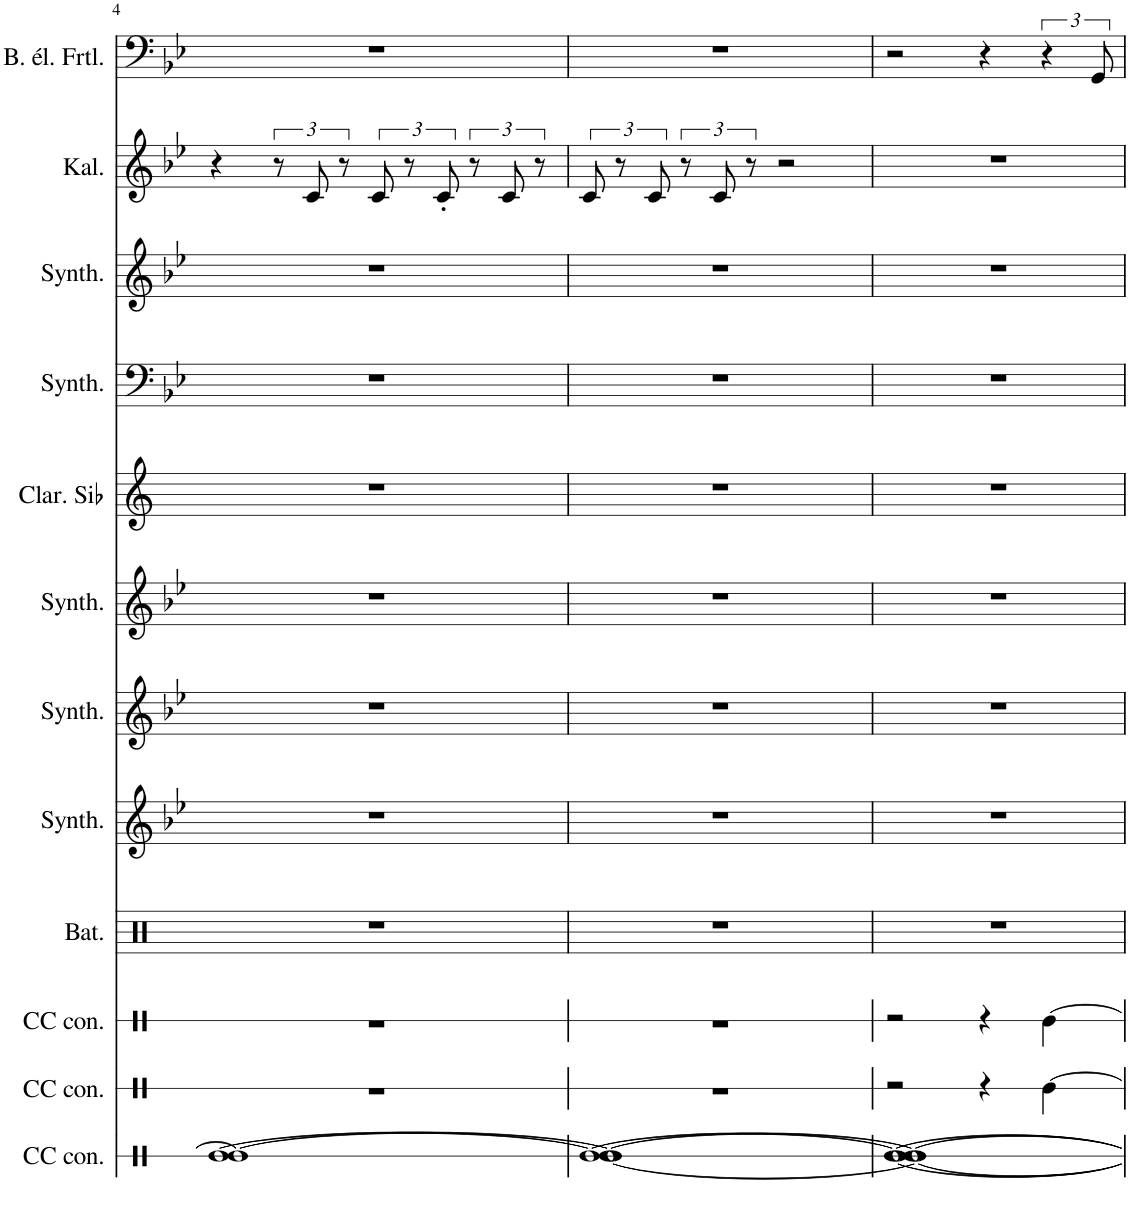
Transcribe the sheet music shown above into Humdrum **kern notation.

**kern	**kern	**kern	**kern	**kern	**kern	**kern	**kern	**kern	**kern	**kern	**kern
*part12	*part11	*part10	*part9	*part8	*part7	*part6	*part5	*part4	*part3	*part2	*part1
*staff12	*staff11	*staff10	*staff9	*staff8	*staff7	*staff6	*staff5	*staff4	*staff3	*staff2	*staff1
*I"Caisse claire de concert, Seashore	*I"Caisse claire de concert, Applause	*I"Caisse claire de concert, Reverse Cymbal	*I"Batterie, Drums	*I"Synthétiseur Pad, Pad 5 (bowed)	*I"Synthétiseur d'instruments à cordes, Synth Strings 2	*I"Synthétiseur d'instruments à cordes, Synth Strings 1	*I"Clarinette en Sib	*I"Synthétiseur d'instruments à cordes, Synth Strings 2	*I"Synthétiseur de cuivres, Synth Brass 2	*I"Kalimba, Kalimba	*I"Basse électrique fretless, Fretless Bass
*I'CC con.	*I'CC con.	*I'CC con.	*I'Bat.	*I'Synth.	*I'Synth.	*I'Synth.	*I'Clar. Sib	*I'Synth.	*I'Synth.	*I'Kal.	*I'B. él. Frtl.
!!LO:PB:g=z
*clefX	*clefX	*clefX	*clefX	*clefG2	*clefG2	*clefG2	*clefG2	*clefF4	*clefG2	*clefG2	*clefF4
*	*	*	*	*	*	*	*Trd1c2	*	*	*	*Trd7c12
*k[b-e-]	*k[b-e-]	*k[b-e-]	*k[]	*k[b-e-]	*k[b-e-]	*k[b-e-]	*k[]	*k[b-e-]	*k[b-e-]	*k[b-e-]	*k[b-e-]
*M4/4	*M4/4	*M4/4	*M4/4	*M4/4	*M4/4	*M4/4	*M4/4	*M4/4	*M4/4	*M4/4	*M4/4
=4	=4	=4	=4	=4	=4	=4	=4	=4	=4	=4	=4
*^	*	*	*	*	*	*	*	*	*	*	*
[1Re	1Re_	1r	1r	1r	1r	1r	1r	1r	1r	1r	4r	1r
.	.	.	.	.	.	.	.	.	.	.	12r	.
.	.	.	.	.	.	.	.	.	.	.	12c/	.
.	.	.	.	.	.	.	.	.	.	.	12r	.
.	.	.	.	.	.	.	.	.	.	.	12c/	.
.	.	.	.	.	.	.	.	.	.	.	12r	.
.	.	.	.	.	.	.	.	.	.	.	12c'/	.
.	.	.	.	.	.	.	.	.	.	.	12r	.
.	.	.	.	.	.	.	.	.	.	.	12c/	.
.	.	.	.	.	.	.	.	.	.	.	12r	.
=5	=5	=5	=5	=5	=5	=5	=5	=5	=5	=5	=5	=5
*	*^	*	*	*	*	*	*	*	*	*	*	*
1Re_	1Re_	[1Re	1r	1r	1r	1r	1r	1r	1r	1r	1r	12c/	1r
.	.	.	.	.	.	.	.	.	.	.	.	12r	.
.	.	.	.	.	.	.	.	.	.	.	.	12c/	.
.	.	.	.	.	.	.	.	.	.	.	.	12r	.
.	.	.	.	.	.	.	.	.	.	.	.	12c/	.
.	.	.	.	.	.	.	.	.	.	.	.	12r	.
.	.	.	.	.	.	.	.	.	.	.	.	2r	.
=6	=6	=6	=6	=6	=6	=6	=6	=6	=6	=6	=6	=6	=6
*	*	*^	*	*	*	*	*	*	*	*	*	*	*
1Re_	[1Re	1Re_	1Re_	2r	2r	1r	1r	1r	1r	1r	1r	1r	1r	2r
.	.	.	.	4r	4r	.	.	.	.	.	.	.	.	4r
.	.	.	.	[4Re\	[4Re\	.	.	.	.	.	.	.	.	6r
.	.	.	.	.	.	.	.	.	.	.	.	.	.	12GG/
*v	*v	*v	*v	*	*	*	*	*	*	*	*	*	*	*
=	=	=	=	=	=	=	=	=	=	=	=
*-	*-	*-	*-	*-	*-	*-	*-	*-	*-	*-	*-
